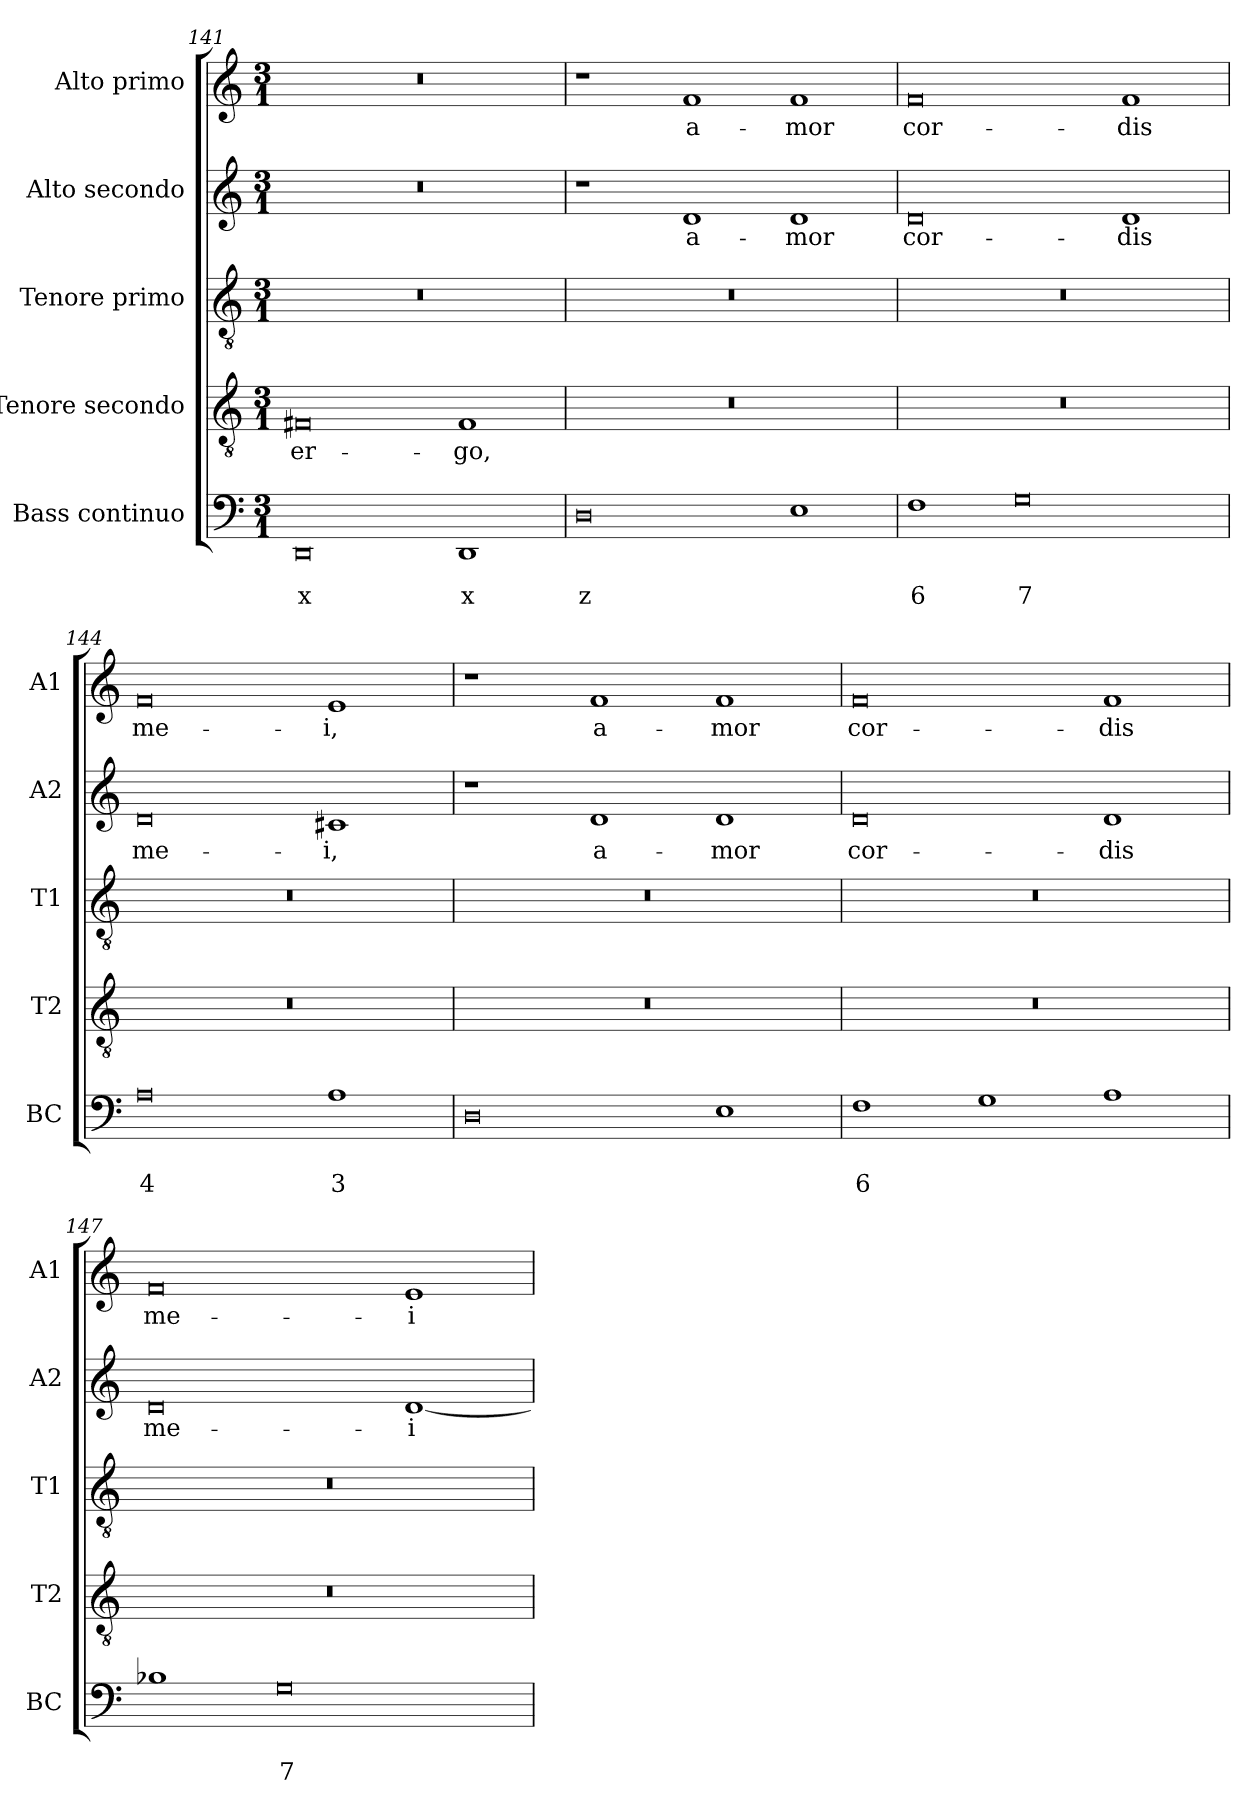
**kern	**text	**text	**kern	**text	**kern	**kern	**text	**kern	**text
*part5	*part5	*part5	*part4	*part4	*part3	*part2	*part2	*part1	*part1
*staff5	*staff5	*staff5	*staff4	*staff4	*staff3	*staff2	*staff2	*staff1	*staff1
*I"Bass continuo	*	*	*I"Tenore secondo	*	*I"Tenore primo	*I"Alto secondo	*	*I"Alto primo	*
*I'BC	*	*	*I'T2	*	*I'T1	*I'A2	*	*I'A1	*
*clefF4	*	*	*clefGv2	*	*clefGv2	*clefG2	*	*clefG2	*
*k[]	*	*	*k[]	*	*k[]	*k[]	*	*k[]	*
*C:	*	*	*C:	*	*C:	*C:	*	*C:	*
*M3/1	*	*	*M3/1	*	*M3/1	*M3/1	*	*M3/1	*
=141	=141	=141	=141	=141	=141	=141	=141	=141	=141
!	!	!LO:LY:b	!	!	!	!	!	!	!
!	!	!	!	!LO:LY:b	!	!	!	!	!
0DD	.	x	0F#X	er-	0.r	0.r	.	0.r	.
!	!	!LO:LY:b	!	!	!	!	!	!	!
!	!	!	!	!LO:LY:b	!	!	!	!	!
1DD	.	x	1F#	-go,	.	.	.	.	.
=142	=142	=142	=142	=142	=142	=142	=142	=142	=142
!	!	!LO:LY:b	!	!	!	!	!	!	!
0D	.	z	0.r	.	0.r	1r	.	1r	.
!	!	!	!	!	!	!	!LO:LY:b	!	!
!	!	!	!	!	!	!	!	!	!LO:LY:b
.	.	.	.	.	.	1d	a-	1f	a-
!	!	!	!	!	!	!	!LO:LY:b	!	!
!	!	!	!	!	!	!	!	!	!LO:LY:b
1E	.	.	.	.	.	1d	-mor	1f	-mor
=143	=143	=143	=143	=143	=143	=143	=143	=143	=143
!	!	!LO:LY:b	!	!	!	!	!	!	!
!	!	!	!	!	!	!	!LO:LY:b	!	!
!	!	!	!	!	!	!	!	!	!LO:LY:b
1F	.	6	0.r	.	0.r	0d	cor-	0f	cor-
!	!	!LO:LY:b	!	!	!	!	!	!	!
0G	.	7	.	.	.	.	.	.	.
!	!	!	!	!	!	!	!LO:LY:b	!	!
!	!	!	!	!	!	!	!	!	!LO:LY:b
.	.	.	.	.	.	1d	-dis	1f	-dis
=144	=144	=144	=144	=144	=144	=144	=144	=144	=144
!	!	!LO:LY:b	!	!	!	!	!	!	!
!	!	!	!	!	!	!	!LO:LY:b	!	!
!	!	!	!	!	!	!	!	!	!LO:LY:b
0A	.	4	0.r	.	0.r	0d	me-	0f	me-
!	!	!LO:LY:b	!	!	!	!	!	!	!
!	!	!	!	!	!	!	!LO:LY:b	!	!
!	!	!	!	!	!	!	!	!	!LO:LY:b
1A	.	3	.	.	.	1c#X	-i,	1e	-i,
=145	=145	=145	=145	=145	=145	=145	=145	=145	=145
0D	.	.	0.r	.	0.r	1r	.	1r	.
!	!	!	!	!	!	!	!LO:LY:b	!	!
!	!	!	!	!	!	!	!	!	!LO:LY:b
.	.	.	.	.	.	1d	a-	1f	a-
!	!	!	!	!	!	!	!LO:LY:b	!	!
!	!	!	!	!	!	!	!	!	!LO:LY:b
1E	.	.	.	.	.	1d	-mor	1f	-mor
=146	=146	=146	=146	=146	=146	=146	=146	=146	=146
!	!	!LO:LY:b	!	!	!	!	!	!	!
!	!	!	!	!	!	!	!LO:LY:b	!	!
!	!	!	!	!	!	!	!	!	!LO:LY:b
1F	.	6	0.r	.	0.r	0d	cor-	0f	cor-
1G	.	.	.	.	.	.	.	.	.
!	!	!	!	!	!	!	!LO:LY:b	!	!
!	!	!	!	!	!	!	!	!	!LO:LY:b
1A	.	.	.	.	.	1d	-dis	1f	-dis
!!LO:LB:g=z
=147	=147	=147	=147	=147	=147	=147	=147	=147	=147
!	!	!	!	!	!	!	!LO:LY:b	!	!
!	!	!	!	!	!	!	!	!	!LO:LY:b
1B-X	.	.	0.r	.	0.r	0d	me-	0f	me-
!	!	!LO:LY:b	!	!	!	!	!	!	!
0G	.	7	.	.	.	.	.	.	.
!	!	!	!	!	!	!	!LO:LY:b	!	!
!	!	!	!	!	!	!	!	!	!LO:LY:b
.	.	.	.	.	.	[1d	-i	1e	-i
=	=	=	=	=	=	=	=	=	=
*-	*-	*-	*-	*-	*-	*-	*-	*-	*-
